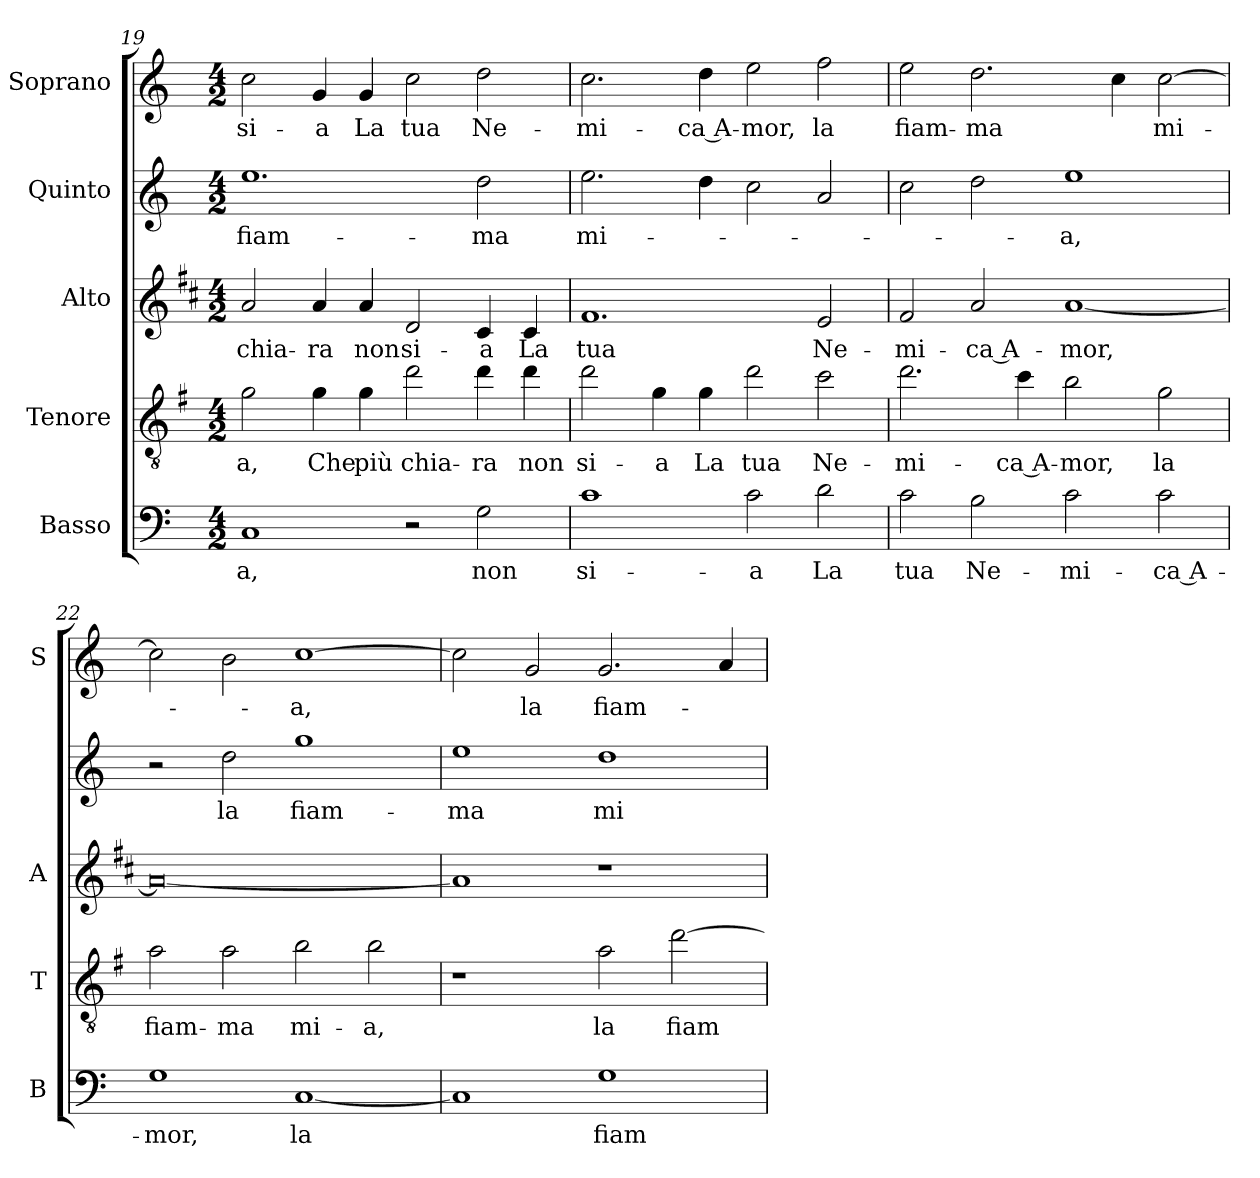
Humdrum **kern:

**kern	**text	**kern	**text	**kern	**text	**kern	**text	**kern	**text
*part5	*part5	*part4	*part4	*part3	*part3	*part2	*part2	*part1	*part1
*staff5	*staff5	*staff4	*staff4	*staff3	*staff3	*staff2	*staff2	*staff1	*staff1
*I"Basso	*	*I"Tenore	*	*I"Alto	*	*I"Quinto	*	*I"Soprano	*
*I'B	*	*I'T	*	*I'A	*	*	*	*I'S	*
!!LO:LB:g=z
*clefF4	*	*clefGv2	*	*clefG2	*	*clefG2	*	*clefG2	*
*	*	*ITrd4c7	*	*ITrd1c2	*	*	*	*	*
*k[]	*	*k[]	*	*k[]	*	*k[]	*	*k[]	*
*C:	*	*C:	*	*C:	*	*C:	*	*C:	*
*M4/2	*	*M4/2	*	*M4/2	*	*M4/2	*	*M4/2	*
=19	=19	=19	=19	=19	=19	=19	=19	=19	=19
!	!LO:LY:b	!	!LO:LY:b	!	!LO:LY:b	!	!LO:LY:b	!	!LO:LY:b
1C	-a,	2c\	-a,	2g/	chia-	1.ee	fiam-	2cc\	si-
!	!	!	!LO:LY:b	!	!LO:LY:b	!	!	!	!LO:LY:b
.	.	4c\	Che	4g/	-ra	.	.	4g/	-a
!	!	!	!LO:LY:b	!	!LO:LY:b	!	!	!	!LO:LY:b
.	.	4c\	più	4g/	non	.	.	4g/	La
!	!	!	!LO:LY:b	!	!LO:LY:b	!	!	!	!LO:LY:b
2r	.	2g\	chia-	2c/	si-	.	.	2cc\	tua
!	!LO:LY:b	!	!LO:LY:b	!	!LO:LY:b	!	!LO:LY:b	!	!LO:LY:b
2G\	non	4g\	-ra	4B/	-a	2dd\	-ma	2dd\	Ne-
!	!	!	!LO:LY:b	!	!LO:LY:b	!	!	!	!
.	.	4g\	non	4B/	La	.	.	.	.
=20	=20	=20	=20	=20	=20	=20	=20	=20	=20
!	!LO:LY:b	!	!LO:LY:b	!	!LO:LY:b	!	!LO:LY:b	!	!LO:LY:b
1c	si-	2g\	si-	1.e	tua	2.ee\	mi-	2.cc\	-mi-
!	!	!	!LO:LY:b	!	!	!	!	!	!
.	.	4c\	-a	.	.	.	.	.	.
!	!	!	!LO:LY:b	!	!	!	!	!	!LO:LY:b
.	.	4c\	La	.	.	4dd\	.	4dd\	-ca A-
!	!LO:LY:b	!	!LO:LY:b	!	!	!	!	!	!LO:LY:b
2c\	-a	2g\	tua	.	.	2cc\	.	2ee\	-mor,
!	!LO:LY:b	!	!LO:LY:b	!	!LO:LY:b	!	!	!	!LO:LY:b
2d\	La	2f\	Ne-	2d/	Ne-	2a/	.	2ff\	la
=21	=21	=21	=21	=21	=21	=21	=21	=21	=21
!	!LO:LY:b	!	!LO:LY:b	!	!LO:LY:b	!	!	!	!LO:LY:b
2c\	tua	2.g\	-mi-	2e/	-mi-	2cc\	.	2ee\	fiam-
!	!LO:LY:b	!	!	!	!LO:LY:b	!	!	!	!LO:LY:b
2B\	Ne-	.	.	2g/	-ca A-	2dd\	.	2.dd\	-ma
!	!	!	!LO:LY:b	!	!	!	!	!	!
.	.	4f\	-ca A-	.	.	.	.	.	.
!	!LO:LY:b	!	!LO:LY:b	!	!LO:LY:b	!	!LO:LY:b	!	!
2c\	-mi-	2e\	-mor,	[1g	-mor,	1ee	-a,	.	.
.	.	.	.	.	.	.	.	4cc\	.
!	!LO:LY:b	!	!LO:LY:b	!	!	!	!	!	!LO:LY:b
2c\	-ca A-	2c\	la	.	.	.	.	[2cc\	mi-
=22	=22	=22	=22	=22	=22	=22	=22	=22	=22
!	!LO:LY:b	!	!LO:LY:b	!	!	!	!	!	!
1G	-mor,	2d\	fiam-	0g_	.	2r	.	2cc\]	.
!	!	!	!LO:LY:b	!	!	!	!LO:LY:b	!	!
.	.	2d\	-ma	.	.	2dd\	la	2b\	.
!	!LO:LY:b	!	!LO:LY:b	!	!	!	!LO:LY:b	!	!LO:LY:b
[1C	la	2e\	mi-	.	.	1gg	fiam-	[1cc	-a,
!	!	!	!LO:LY:b	!	!	!	!	!	!
.	.	2e\	-a,	.	.	.	.	.	.
=23	=23	=23	=23	=23	=23	=23	=23	=23	=23
!	!	!	!	!	!	!	!LO:LY:b	!	!
1C]	.	1r	.	1g]	.	1ee	-ma	2cc\]	.
!	!	!	!	!	!	!	!	!	!LO:LY:b
.	.	.	.	.	.	.	.	2g/	la
!	!LO:LY:b	!	!LO:LY:b	!	!	!	!LO:LY:b	!	!LO:LY:b
1G	fiam-	2d\	la	1r	.	1dd	mi-	2.g/	fiam-
!	!	!	!LO:LY:b	!	!	!	!	!	!
.	.	[2g\	fiam-	.	.	.	.	.	.
.	.	.	.	.	.	.	.	4a/	.
=	=	=	=	=	=	=	=	=	=
*-	*-	*-	*-	*-	*-	*-	*-	*-	*-
